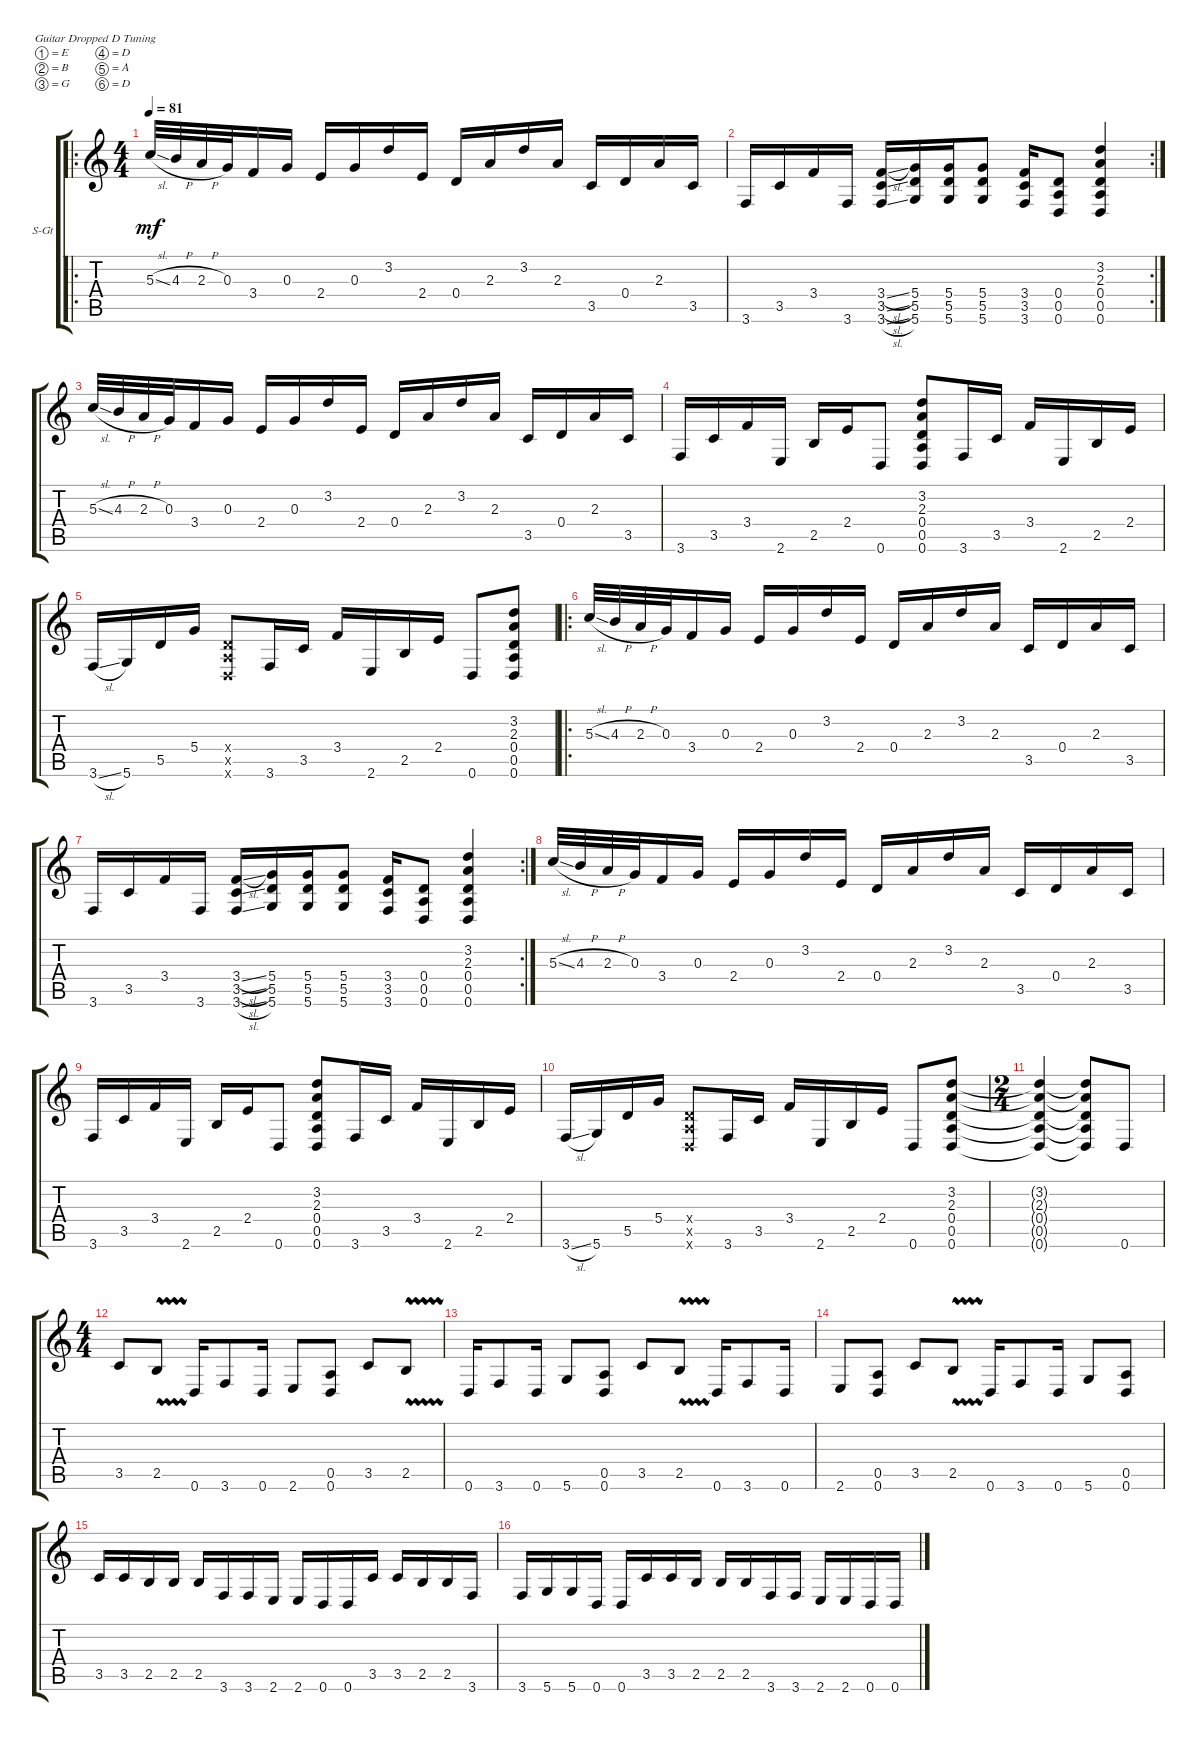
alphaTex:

\defaultSystemsLayout 4
\bracketExtendMode groupsimilarinstruments
\firstSystemTrackNameOrientation horizontal
\otherSystemsTrackNameOrientation horizontal
\track ("Steel Guitar" "S-Gt") {instrument acousticguitarsteel}
\staff {score tabs}
\tuning (E4 B3 G3 D3 A2 D2)
\ro
\ts (4 4)
\tempo 81
\clef g2
\ks c
5.3{sl}.32{dy mf instrument acousticguitarsteel} 4.3{h}.32 2.3{h}.32 0.3.32 3.4.16 0.3.16 2.4.16 0.3.16 3.2.16 2.4.16 0.4.16 2.3.16 3.2.16 2.3.16 3.5.16 0.4.16 2.3.16 3.5.16 |
\rc 2
3.6.16 3.5.16 3.4.16 3.6.16 (3.6{sl} 3.5{sl} 3.4{sl}).16 (5.6 5.5 5.4).16 (5.4 5.5 5.6).16 (5.4 5.5 5.6).8 (3.6 3.5 3.4).16 (0.4 0.5 0.6).8 (0.6 0.5 0.4 2.3 3.2).4 |
5.3{sl}.32 4.3{h}.32 2.3{h}.32 0.3.32 3.4.16 0.3.16 2.4.16 0.3.16 3.2.16 2.4.16 0.4.16 2.3.16 3.2.16 2.3.16 3.5.16 0.4.16 2.3.16 3.5.16 |
3.6.16 3.5.16 3.4.16 2.6.16 2.5.16 2.4.16 0.6.8 (0.6 0.5 0.4 2.3 3.2).8 3.6.16 3.5.16 3.4.16 2.6.16 2.5.16 2.4.16 |
3.6{sl}.16 5.6.16 5.5.16 5.4.16 (0.6{x} 0.5{x} 0.4{x}).8 3.6.16 3.5.16 3.4.16 2.6.16 2.5.16 2.4.16 0.6.8 (0.6 0.5 0.4 2.3 3.2).8 |
\ro
5.3{sl}.32 4.3{h}.32 2.3{h}.32 0.3.32 3.4.16 0.3.16 2.4.16 0.3.16 3.2.16 2.4.16 0.4.16 2.3.16 3.2.16 2.3.16 3.5.16 0.4.16 2.3.16 3.5.16 |
\rc 2
3.6.16 3.5.16 3.4.16 3.6.16 (3.6{sl} 3.5{sl} 3.4{sl}).16 (5.6 5.5 5.4).16 (5.4 5.5 5.6).16 (5.4 5.5 5.6).8 (3.6 3.5 3.4).16 (0.4 0.5 0.6).8 (0.6 0.5 0.4 2.3 3.2).4 |
5.3{sl}.32 4.3{h}.32 2.3{h}.32 0.3.32 3.4.16 0.3.16 2.4.16 0.3.16 3.2.16 2.4.16 0.4.16 2.3.16 3.2.16 2.3.16 3.5.16 0.4.16 2.3.16 3.5.16 |
3.6.16 3.5.16 3.4.16 2.6.16 2.5.16 2.4.16 0.6.8 (0.6 0.5 0.4 2.3 3.2).8 3.6.16 3.5.16 3.4.16 2.6.16 2.5.16 2.4.16 |
3.6{sl}.16 5.6.16 5.5.16 5.4.16 (0.6{x} 0.5{x} 0.4{x}).8 3.6.16 3.5.16 3.4.16 2.6.16 2.5.16 2.4.16 0.6.8 (0.6 0.5 0.4 2.3 3.2).8 |
\ts (2 4)
(3.2{t} 2.3{t} 0.4{t} 0.5{t} 0.6{t}).4 (0.6{t} 0.5{t} 0.4{t} 2.3{t} 3.2{t}).8 0.6.8 |
\ts (4 4)
3.5.8 2.5{vw}.8 0.6.16 3.6.8 0.6.16 2.6.8 (0.6 0.5).8 3.5.8 2.5{vw}.8 |
0.6.16 3.6.8 0.6.16 5.6.8 (0.6 0.5).8 3.5.8 2.5{vw}.8 0.6.16 3.6.8 0.6.16 |
2.6.8 (0.6 0.5).8 3.5.8 2.5{vw}.8 0.6.16 3.6.8 0.6.16 5.6.8 (0.6 0.5).8 |
3.5.16 3.5.16 2.5.16 2.5.16 2.5.16 3.6.16 3.6.16 2.6.16 2.6.16 0.6.16 0.6.16 3.5.16 3.5.16 2.5.16 2.5.16 3.6.16 |
3.6.16 5.6.16 5.6.16 0.6.16 0.6.16 3.5.16 3.5.16 2.5.16 2.5.16 2.5.16 3.6.16 3.6.16 2.6.16 2.6.16 0.6.16 0.6.16
